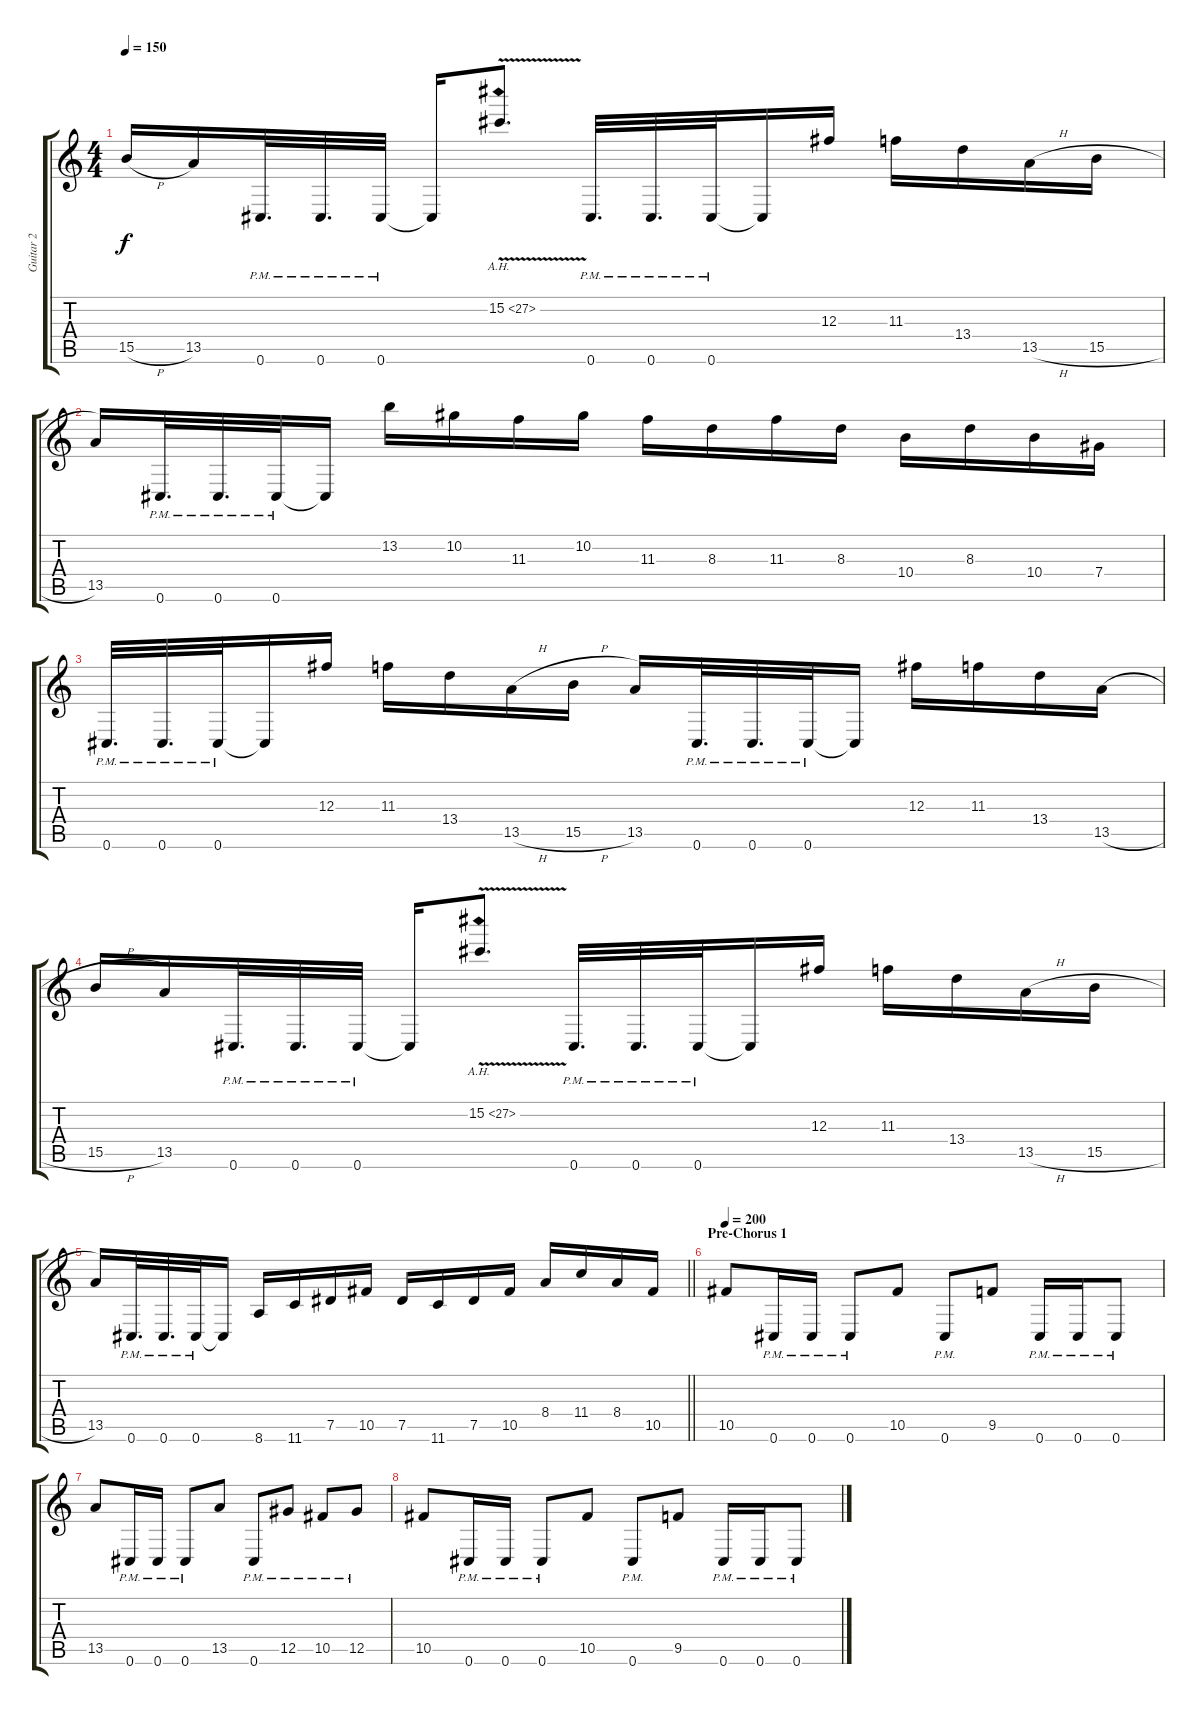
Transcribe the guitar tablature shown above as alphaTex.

\track ("Guitar 2" "Guitar 2") {instrument distortionguitar}
\staff {score tabs}
\tuning (Eb4 Bb3 Gb3 Db3 Ab2 Db2) {hide}
\ts (4 4)
\tempo 150
\clef g2
\ks c
15.5{h}.16{dy f} 13.5.16 0.6{pm}.32{d} 0.6{pm}.32{d} 0.6{pm}.32 0.6{t}.16 15.2{ah 12 v}.8{d} 0.6{pm}.32{d} 0.6{pm}.32{d} 0.6{pm}.32 0.6{t}.16 12.3.16 11.3.16 13.4.16 13.5{h}.16 15.5{h}.16 |
13.5.16 0.6{pm}.32{d} 0.6{pm}.32{d} 0.6{pm}.32 0.6{t}.16 13.2.16 10.2.16 11.3.16 10.2.16 11.3.16 8.3.16 11.3.16 8.3.16 10.4.16 8.3.16 10.4.16 7.4.16 |
0.6{pm}.32{d} 0.6{pm}.32{d} 0.6{pm}.32 0.6{t}.16 12.3.16 11.3.16 13.4.16 13.5{h}.16 15.5{h}.16 13.5.16 0.6{pm}.32{d} 0.6{pm}.32{d} 0.6{pm}.32 0.6{t}.16 12.3.16 11.3.16 13.4.16 13.5{h}.16 |
15.5{h}.16 13.5.16 0.6{pm}.32{d} 0.6{pm}.32{d} 0.6{pm}.32 0.6{t}.16 15.2{ah 12 v}.8{d} 0.6{pm}.32{d} 0.6{pm}.32{d} 0.6{pm}.32 0.6{t}.16 12.3.16 11.3.16 13.4.16 13.5{h}.16 15.5{h}.16 |
\barLineRight lightlight
13.5.16 0.6{pm}.32{d} 0.6{pm}.32{d} 0.6{pm}.32 0.6{t}.16 8.6.16 11.6.16 7.5.16 10.5.16 7.5.16 11.6.16 7.5.16 10.5.16 8.4.16 11.4.16 8.4.16 10.5.16 |
\section ("" "Pre-Chorus 1")
\tempo 200
10.5.8 0.6{pm}.16 0.6{pm}.16 0.6{pm}.8 10.5.8 0.6{pm}.8 9.5.8 0.6{pm}.16 0.6{pm}.16 0.6{pm}.8 |
13.5.8 0.6{pm}.16 0.6{pm}.16 0.6{pm}.8 13.5.8 0.6{pm}.8 12.5{pm}.8 10.5{pm}.8 12.5{pm}.8 |
10.5.8 0.6{pm}.16 0.6{pm}.16 0.6{pm}.8 10.5.8 0.6{pm}.8 9.5.8 0.6{pm}.16 0.6{pm}.16 0.6{pm}.8
